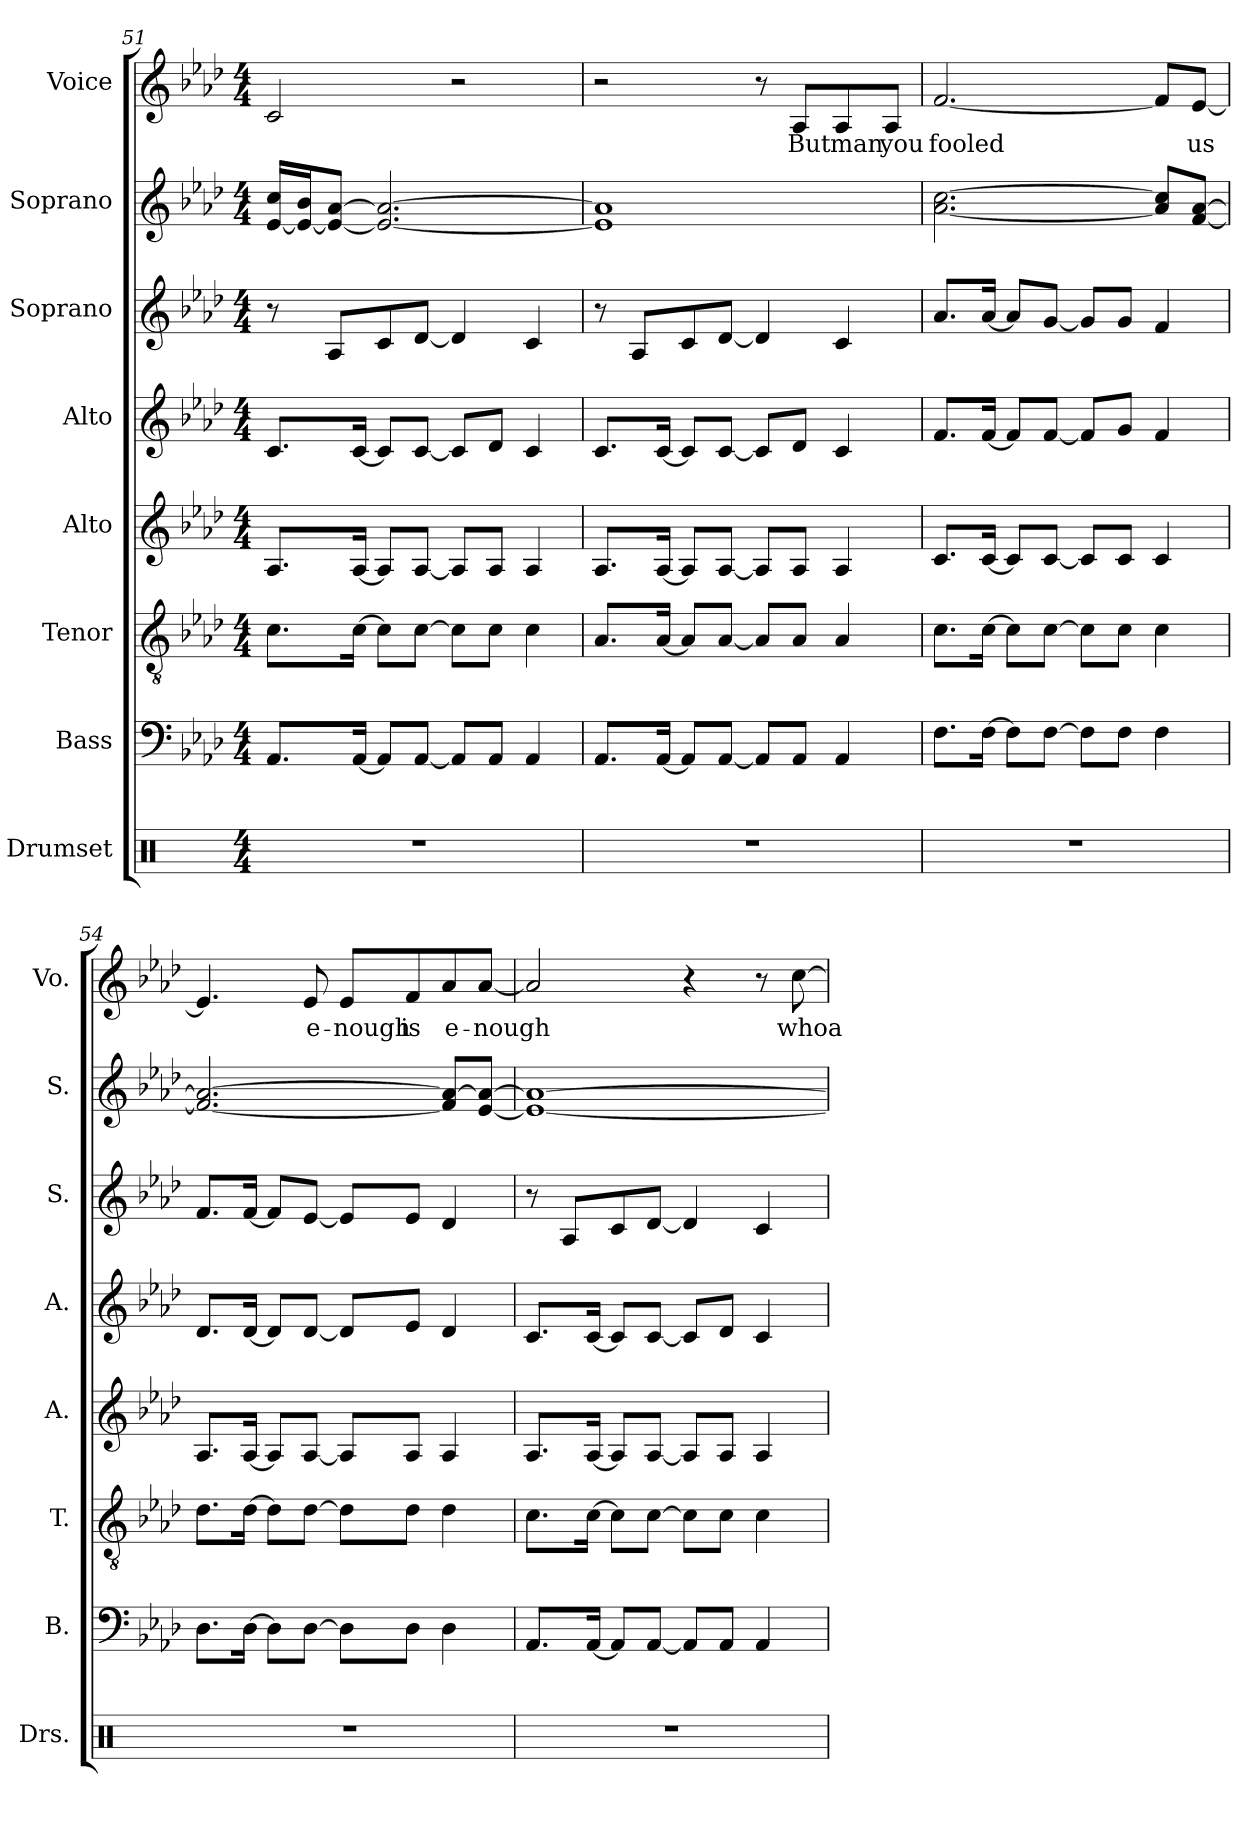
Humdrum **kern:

**kern	**kern	**kern	**kern	**kern	**kern	**kern	**kern	**text
*part8	*part7	*part6	*part5	*part4	*part3	*part2	*part1	*part1
*staff8	*staff7	*staff6	*staff5	*staff4	*staff3	*staff2	*staff1	*staff1
*I"Drumset	*I"Bass	*I"Tenor	*I"Alto	*I"Alto	*I"Soprano	*I"Soprano	*I"Voice	*
*I'Drs.	*I'B.	*I'T.	*I'A.	*I'A.	*I'S.	*I'S.	*I'Vo.	*
*clefX	*clefF4	*clefGv2	*clefG2	*clefG2	*clefG2	*clefG2	*clefG2	*
*k[]	*k[b-e-a-d-]	*k[b-e-a-d-]	*k[b-e-a-d-]	*k[b-e-a-d-]	*k[b-e-a-d-]	*k[b-e-a-d-]	*k[b-e-a-d-]	*
*M4/4	*M4/4	*M4/4	*M4/4	*M4/4	*M4/4	*M4/4	*M4/4	*
=51	=51	=51	=51	=51	=51	=51	=51	=51
1r	8.AA-/L	8.c\L	8.A-/L	8.c/L	8r	[16e-/ 16cc/LL	2c/	.
.	.	.	.	.	.	16e-/_ 16b-/J	.	.
.	.	.	.	.	8A-/L	8e-/_ [8a-/J	.	.
.	[16AA-/Jk	[16c\Jk	[16A-/Jk	[16c/Jk	.	.	.	.
.	8AA-/L]	8c\L]	8A-/L]	8c/L]	8c/	2.e-/_ 2.a-/_	.	.
.	[8AA-/J	[8c\J	[8A-/J	[8c/J	[8d-/J	.	.	.
.	8AA-/L]	8c\L]	8A-/L]	8c/L]	4d-/]	.	2r	.
.	8AA-/J	8c\J	8A-/J	8d-/J	.	.	.	.
.	4AA-/	4c\	4A-/	4c/	4c/	.	.	.
=52	=52	=52	=52	=52	=52	=52	=52	=52
1r	8.AA-/L	8.A-/L	8.A-/L	8.c/L	8r	1e-] 1a-]	2r	.
.	.	.	.	.	8A-/L	.	.	.
.	[16AA-/Jk	[16A-/Jk	[16A-/Jk	[16c/Jk	.	.	.	.
.	8AA-/L]	8A-/L]	8A-/L]	8c/L]	8c/	.	.	.
.	[8AA-/J	[8A-/J	[8A-/J	[8c/J	[8d-/J	.	.	.
.	8AA-/L]	8A-/L]	8A-/L]	8c/L]	4d-/]	.	8r	.
!	!	!	!	!	!	!	!	!LO:LY:b
.	8AA-/J	8A-/J	8A-/J	8d-/J	.	.	8A-/L	But
!	!	!	!	!	!	!	!	!LO:LY:b
.	4AA-/	4A-/	4A-/	4c/	4c/	.	8A-/	man
!	!	!	!	!	!	!	!	!LO:LY:b
.	.	.	.	.	.	.	8A-/J	you
!!LO:PB:g=z
=53	=53	=53	=53	=53	=53	=53	=53	=53
!	!	!	!	!	!	!	!	!LO:LY:b
1r	8.F\L	8.c\L	8.c/L	8.f/L	8.a-/L	[2.a-\ [2.cc\	[2.f/	fooled
.	[16F\Jk	[16c\Jk	[16c/Jk	[16f/Jk	[16a-/Jk	.	.	.
.	8F\L]	8c\L]	8c/L]	8f/L]	8a-/L]	.	.	.
.	[8F\J	[8c\J	[8c/J	[8f/J	[8g/J	.	.	.
.	8F\L]	8c\L]	8c/L]	8f/L]	8g/L]	.	.	.
.	8F\J	8c\J	8c/J	8g/J	8g/J	.	.	.
.	4F\	4c\	4c/	4f/	4f/	8a-/] 8cc/]L	8f/L]	.
!	!	!	!	!	!	!	!	!LO:LY:b
.	.	.	.	.	.	[8f/ [8a-/J	[8e-/J	us
=54	=54	=54	=54	=54	=54	=54	=54	=54
1r	8.D-\L	8.d-\L	8.A-/L	8.d-/L	8.f/L	2.f/_ 2.a-/_	4.e-/]	.
.	[16D-\Jk	[16d-\Jk	[16A-/Jk	[16d-/Jk	[16f/Jk	.	.	.
.	8D-\L]	8d-\L]	8A-/L]	8d-/L]	8f/L]	.	.	.
!	!	!	!	!	!	!	!	!LO:LY:b
.	[8D-\J	[8d-\J	[8A-/J	[8d-/J	[8e-/J	.	8e-/	e-
!	!	!	!	!	!	!	!	!LO:LY:b
.	8D-\L]	8d-\L]	8A-/L]	8d-/L]	8e-/L]	.	8e-/L	-nough
!	!	!	!	!	!	!	!	!LO:LY:b
.	8D-\J	8d-\J	8A-/J	8e-/J	8e-/J	.	8f/	is
!	!	!	!	!	!	!	!	!LO:LY:b
.	4D-\	4d-\	4A-/	4d-/	4d-/	8f/] 8a-/_L	8a-/	e-
!	!	!	!	!	!	!	!	!LO:LY:b
.	.	.	.	.	.	[8e-/ 8a-/_J	[8a-/J	-nough
=55	=55	=55	=55	=55	=55	=55	=55	=55
1r	8.AA-/L	8.c\L	8.A-/L	8.c/L	8r	1e-_ 1a-_	2a-/]	.
.	.	.	.	.	8A-/L	.	.	.
.	[16AA-/Jk	[16c\Jk	[16A-/Jk	[16c/Jk	.	.	.	.
.	8AA-/L]	8c\L]	8A-/L]	8c/L]	8c/	.	.	.
.	[8AA-/J	[8c\J	[8A-/J	[8c/J	[8d-/J	.	.	.
.	8AA-/L]	8c\L]	8A-/L]	8c/L]	4d-/]	.	4r	.
.	8AA-/J	8c\J	8A-/J	8d-/J	.	.	.	.
.	4AA-/	4c\	4A-/	4c/	4c/	.	8r	.
!	!	!	!	!	!	!	!	!LO:LY:b
.	.	.	.	.	.	.	[8cc\	whoa
=	=	=	=	=	=	=	=	=
*-	*-	*-	*-	*-	*-	*-	*-	*-
